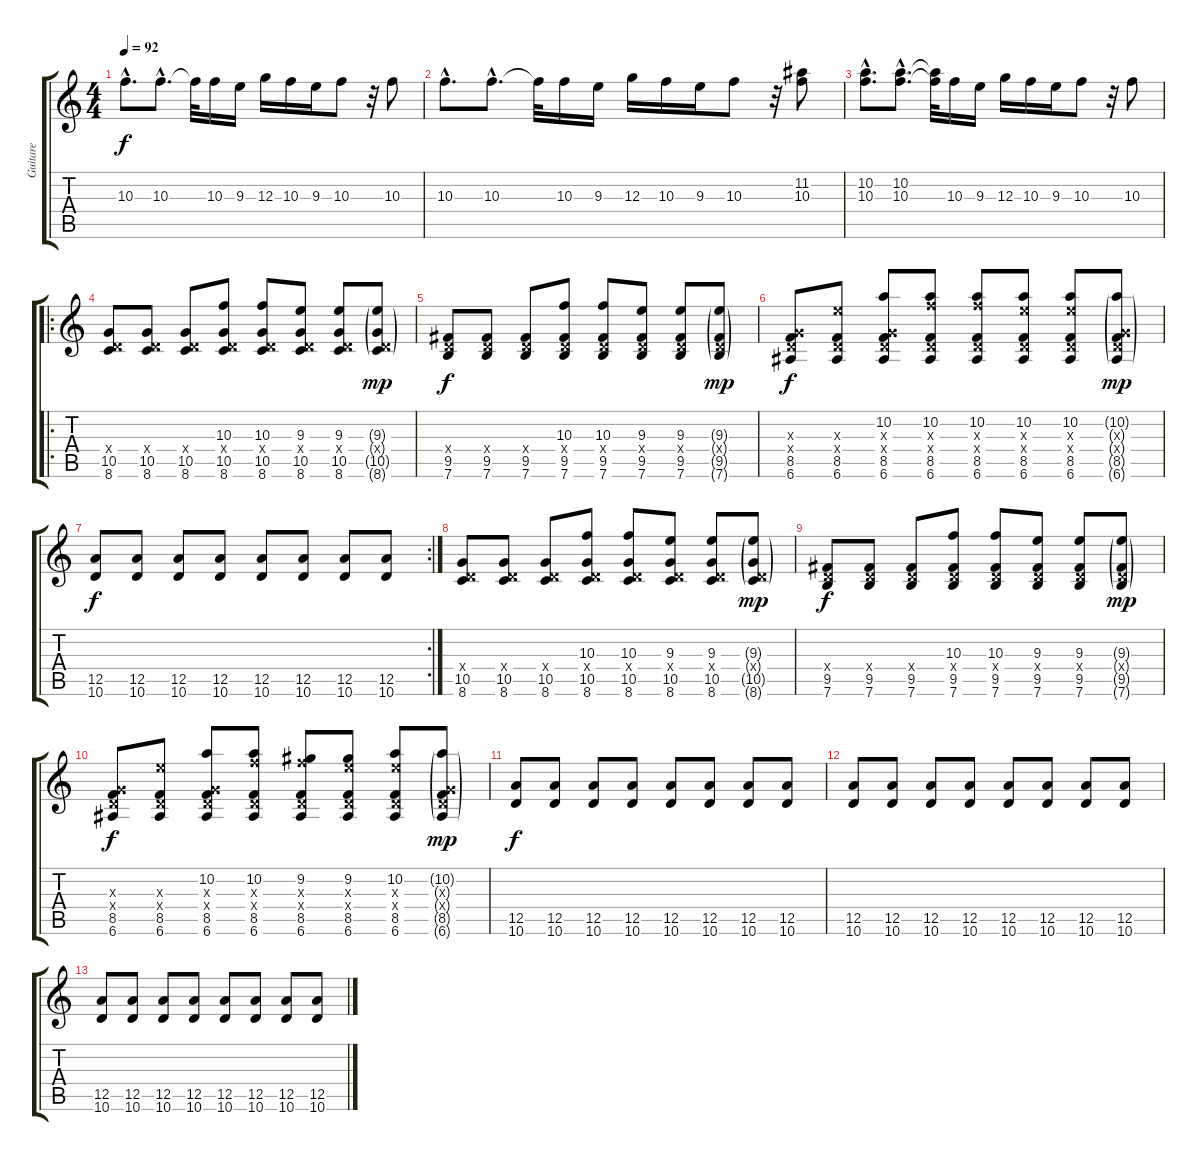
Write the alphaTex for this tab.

\track ("Guitare" "Guitare") {instrument distortionguitar}
\staff {score tabs}
\tuning (E4 B3 G3 D3 A2 E2) {hide}
\ts (4 4)
\tempo 92
\clef g2
\ks c
10.3{hac}.8{d dy f} 10.3{hac}.8{d} 10.3{t}.32 10.3.16 9.3.16 12.3.16 10.3.16 9.3.16 10.3.8 r.32 10.3.8 |
10.3{hac}.8{d} 10.3{hac}.8{d} 10.3{t}.32 10.3.16 9.3.16 12.3.16 10.3.16 9.3.16 10.3.8 r.32 (11.2 10.3).8 |
(10.2{hac} 10.3{hac}).8{d} (10.2{hac} 10.3{hac}).8{d} (10.2{t} 10.3{t}).32 10.3.16 9.3.16 12.3.16 10.3.16 9.3.16 10.3.8 r.32 10.3.8 |
\ro
(0.4{x} 10.5 8.6).8 (0.4{x} 10.5 8.6).8 (0.4{x} 10.5 8.6).8 (10.3 0.4{x} 10.5 8.6).8 (10.3 0.4{x} 10.5 8.6).8 (9.3 0.4{x} 10.5 8.6).8 (9.3 0.4{x} 10.5 8.6).8 (9.3{g} 0.4{g x} 10.5{g} 8.6{g}).8{dy mp} |
(0.4{x} 9.5 7.6).8{dy f} (0.4{x} 9.5 7.6).8 (0.4{x} 9.5 7.6).8 (10.3 0.4{x} 9.5 7.6).8 (10.3 0.4{x} 9.5 7.6).8 (9.3 0.4{x} 9.5 7.6).8 (9.3 0.4{x} 9.5 7.6).8 (9.3{g} 0.4{g x} 9.5{g} 7.6{g}).8{dy mp} |
(0.3{x} 0.4{x} 8.5 6.6).8{dy f} (9.3{x} 0.4{x} 8.5 6.6).8 (10.2 0.3{x} 0.4{x} 8.5 6.6).8 (10.2 10.3{x} 0.4{x} 8.5 6.6).8 (10.2 10.3{x} 0.4{x} 8.5 6.6).8 (10.2 9.3{x} 0.4{x} 8.5 6.6).8 (10.2 9.3{x} 0.4{x} 8.5 6.6).8 (10.2{g} 0.3{g x} 0.4{g x} 8.5{g} 6.6{g}).8{dy mp} |
\rc 2
(12.5 10.6).8{dy f} (12.5 10.6).8 (12.5 10.6).8 (12.5 10.6).8 (12.5 10.6).8 (12.5 10.6).8 (12.5 10.6).8 (12.5 10.6).8 |
(0.4{x} 10.5 8.6).8 (0.4{x} 10.5 8.6).8 (0.4{x} 10.5 8.6).8 (10.3 0.4{x} 10.5 8.6).8 (10.3 0.4{x} 10.5 8.6).8 (9.3 0.4{x} 10.5 8.6).8 (9.3 0.4{x} 10.5 8.6).8 (9.3{g} 0.4{g x} 10.5{g} 8.6{g}).8{dy mp} |
(0.4{x} 9.5 7.6).8{dy f} (0.4{x} 9.5 7.6).8 (0.4{x} 9.5 7.6).8 (10.3 0.4{x} 9.5 7.6).8 (10.3 0.4{x} 9.5 7.6).8 (9.3 0.4{x} 9.5 7.6).8 (9.3 0.4{x} 9.5 7.6).8 (9.3{g} 0.4{g x} 9.5{g} 7.6{g}).8{dy mp} |
(0.3{x} 0.4{x} 8.5 6.6).8{dy f} (9.3{x} 0.4{x} 8.5 6.6).8 (10.2 0.3{x} 0.4{x} 8.5 6.6).8 (10.2 10.3{x} 0.4{x} 8.5 6.6).8 (9.2 10.3{x} 0.4{x} 8.5 6.6).8 (9.2 9.3{x} 0.4{x} 8.5 6.6).8 (10.2 9.3{x} 0.4{x} 8.5 6.6).8 (10.2{g} 0.3{g x} 0.4{g x} 8.5{g} 6.6{g}).8{dy mp} |
(12.5 10.6).8{dy f} (12.5 10.6).8 (12.5 10.6).8 (12.5 10.6).8 (12.5 10.6).8 (12.5 10.6).8 (12.5 10.6).8 (12.5 10.6).8 |
(12.5 10.6).8 (12.5 10.6).8 (12.5 10.6).8 (12.5 10.6).8 (12.5 10.6).8 (12.5 10.6).8 (12.5 10.6).8 (12.5 10.6).8 |
(12.5 10.6).8 (12.5 10.6).8 (12.5 10.6).8 (12.5 10.6).8 (12.5 10.6).8 (12.5 10.6).8 (12.5 10.6).8 (12.5 10.6).8
